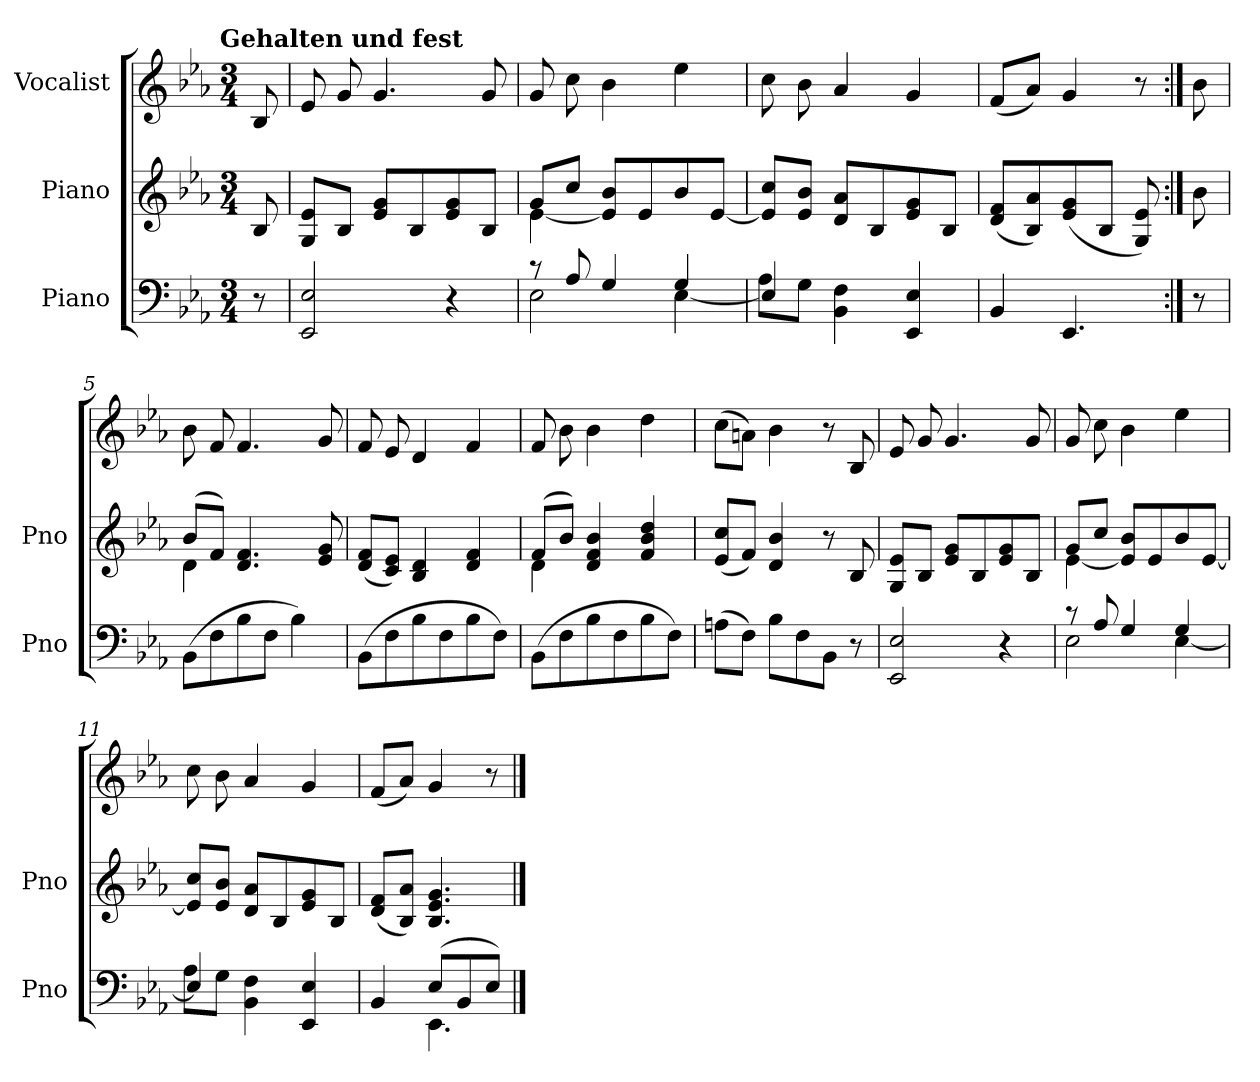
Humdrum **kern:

**kern	**kern	**kern
*part3	*part2	*part1
*staff3	*staff2	*staff1
*I"Piano	*I"Piano	*I"Vocalist
*I'Pno	*I'Pno	*
*clefF4	*clefG2	*clefG2
*k[b-e-a-]	*k[b-e-a-]	*k[b-e-a-]
*E-:	*E-:	*E-:
!!LO:TX:omd:t=Gehalten und fest
*M3/4	*M3/4	*M3/4
*MM92	*MM92	*MM92
=	=	=
8r	8B-	8B-
=1	=1	=1
2EE- 2E-	8G 8e-L	8e-
.	8B-J	8g
.	8e- 8gL	4.g
.	8B-	.
4r	8e- 8g	.
.	8B-J	8g
=2	=2	=2
*^	*^	*
8r	2E-	8gL	[4e-	8g
8A-	.	8ccJ	.	8cc
4G	.	8e-] 8b-L	2ryy	4b-
.	.	8e-	.	.
4G	[4E-	8b-	.	4ee-
.	.	[8e-J	.	.
*	*	*v	*v	*
=3	=3	=3	=3
4E-]	8A-L	8e-] 8ccL	8cc
.	8GJ	8e- 8b-J	8b-
2ryy	4BB- 4F	8d 8a-L	4a-
.	.	8B-	.
.	4EE- 4E-	8e- 8g	4g
.	.	8B-J	.
*v	*v	*	*
=4	=4	=4
4BB-	(8d 8fL	(8fL
.	8B- 8a-)	8a-J)
4.EE-	(8e- 8g	4g
.	8B-J	.
.	8G 8e-)	8r
=:|!	=:|!	=:|!
8r	8b-	8b-
=5	=5	=5
*	*^	*
(8BB-L	(8b-L	4d	8b-
8F	8fJ)	.	8f
8B-	4.d 4.f	2ryy	4.f
8FJ	.	.	.
4B-)	.	.	.
.	8e- 8g	.	8g
*	*v	*v	*
=6	=6	=6
(8BB-L	(8d 8fL	8f
8F	8c 8e-J)	8e-
8B-	4B- 4d	4d
8F	.	.
8B-	4d 4f	4f
8FJ)	.	.
=7	=7	=7
*	*^	*
(8BB-L	(8fL	4d	8f
8F	8b-J)	.	8b-
8B-	4d 4f 4b-	2ryy	4b-
8F	.	.	.
8B-	4f 4b- 4dd	.	4dd
8FJ)	.	.	.
*	*v	*v	*
=8	=8	=8
(8AnL	(8e- 8ccL	(8ccL
8FJ)	8fJ)	8anJ)
8B-L	4d 4b-	4b-
8F	.	.
8BB-J	8r	8r
8r	8B-	8B-
=9	=9	=9
2EE- 2E-	8G 8e-L	8e-
.	8B-J	8g
.	8e- 8gL	4.g
.	8B-	.
4r	8e- 8g	.
.	8B-J	8g
=10	=10	=10
*^	*^	*
8r	2E-	8gL	[4e-	8g
8A-	.	8ccJ	.	8cc
4G	.	8e-] 8b-L	2ryy	4b-
.	.	8e-	.	.
4G	[4E-	8b-	.	4ee-
.	.	[8e-J	.	.
*	*	*v	*v	*
=11	=11	=11	=11
4E-]	8A-L	8e-] 8ccL	8cc
.	8GJ	8e- 8b-J	8b-
2ryy	4BB- 4F	8d 8a-L	4a-
.	.	8B-	.
.	4EE- 4E-	8e- 8g	4g
.	.	8B-J	.
=12	=12	=12	=12
4BB-	4ryy	(8d 8fL	(8fL
.	.	8B- 8a-J)	8a-J)
(8E-L	4.EE-	4.B- 4.e- 4.g	4g
8BB-	.	.	.
8E-J)	.	.	8r
*v	*v	*	*
==	==	==
*-	*-	*-
